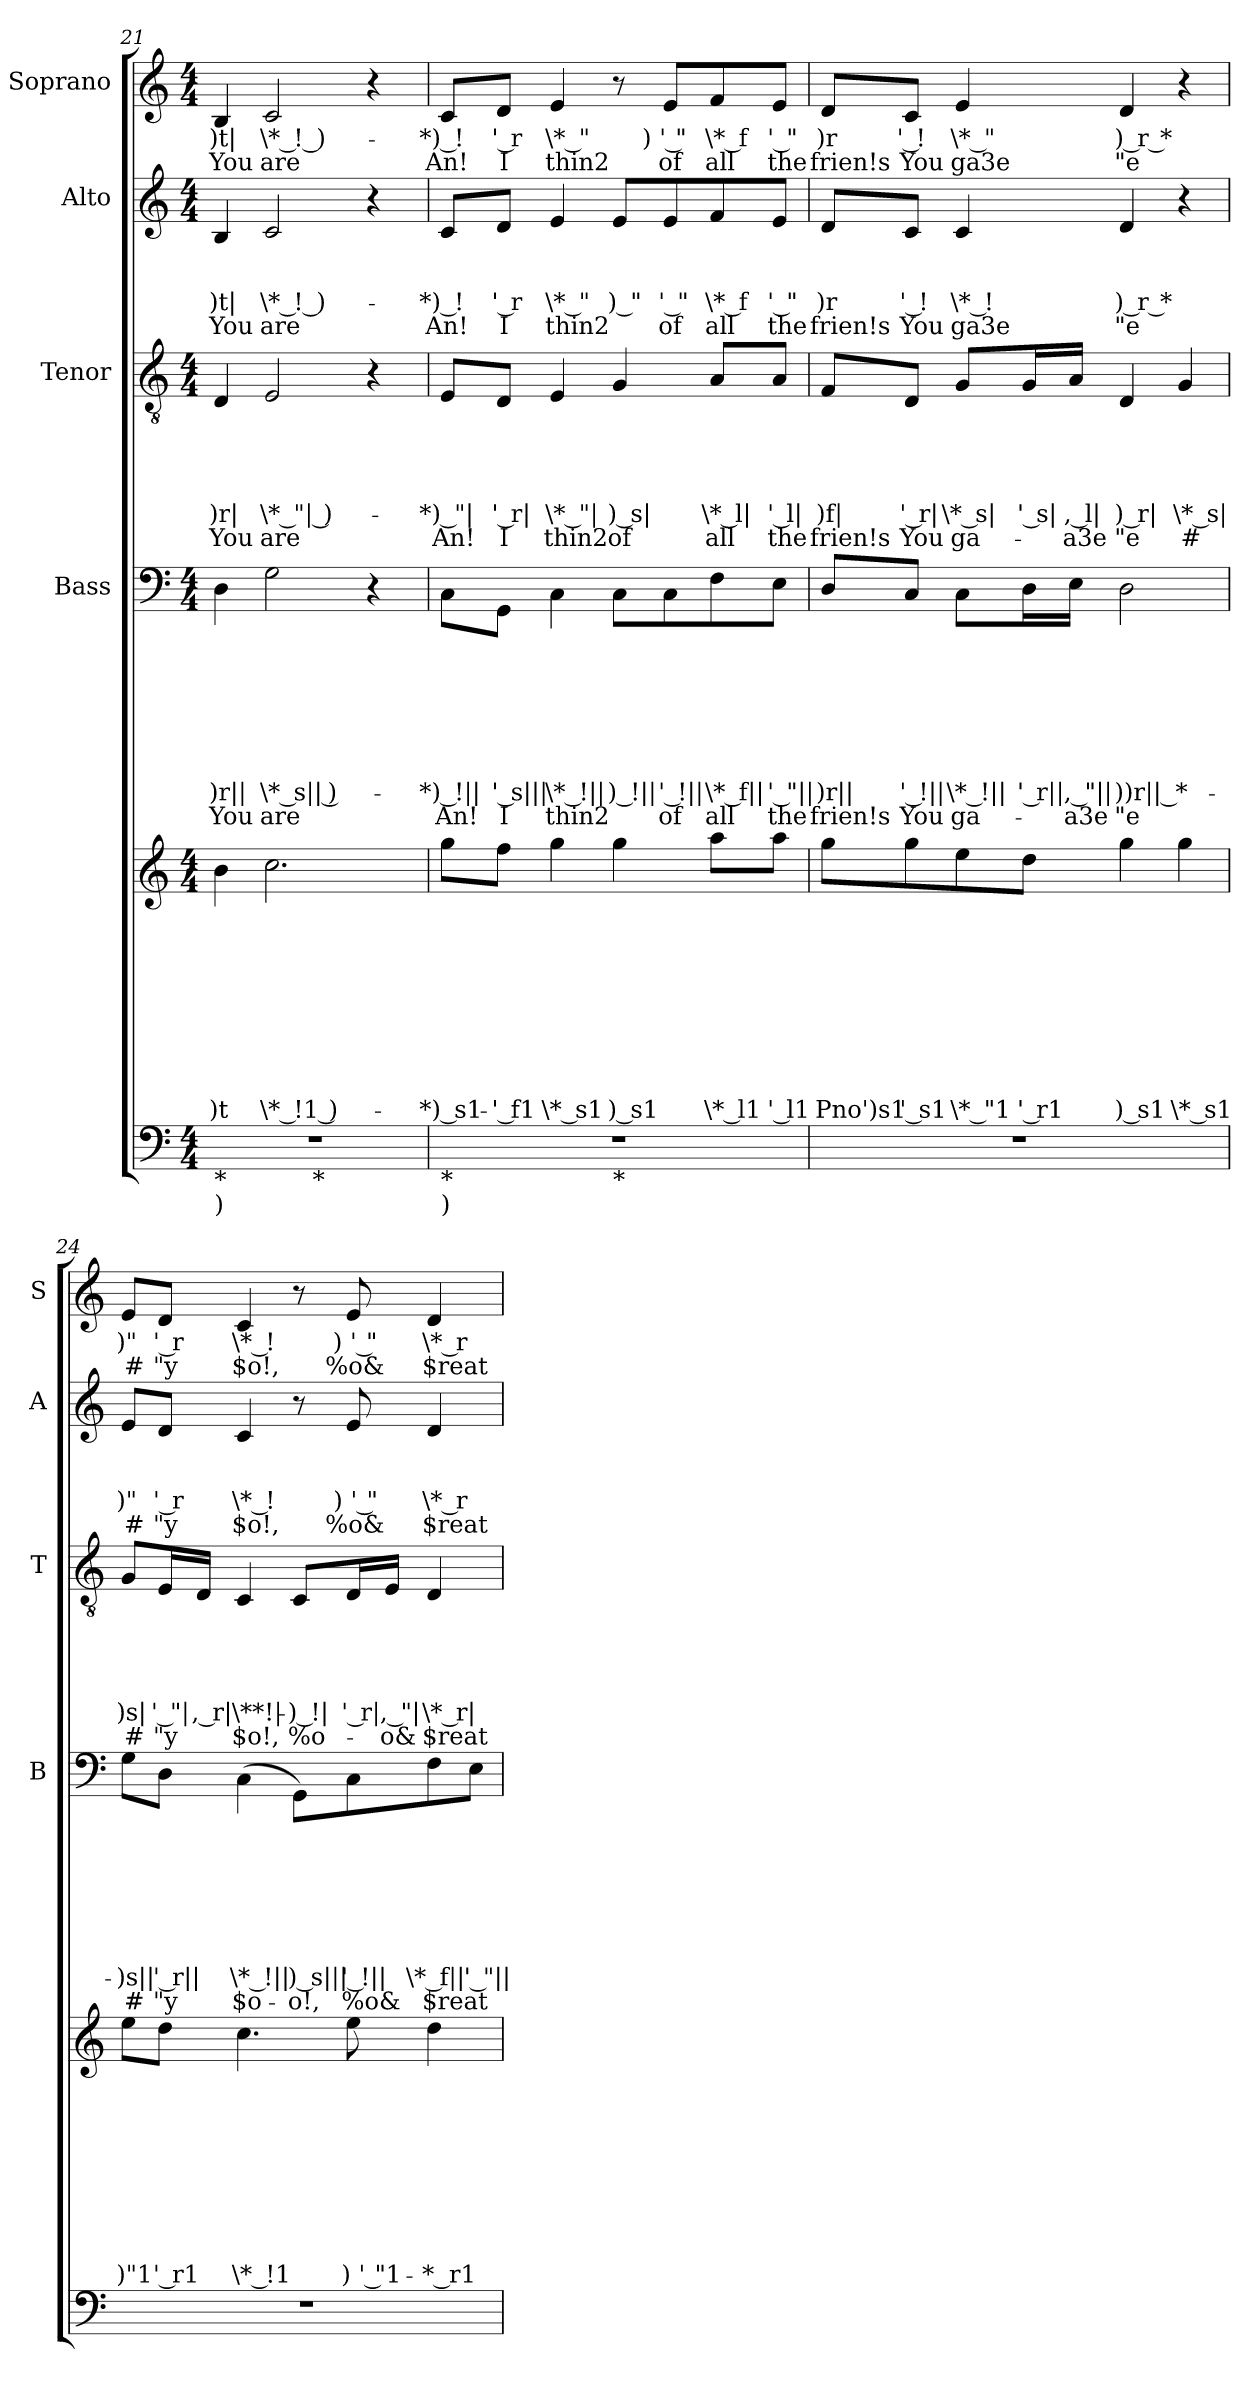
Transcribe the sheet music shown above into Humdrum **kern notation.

**kern	**kern	**text	**text	**text	**text	**text	**text	**text	**text	**text	**kern	**text	**text	**text	**text	**text	**text	**text	**text	**kern	**text	**text	**text	**text	**text	**text	**kern	**text	**text	**text	**text	**kern	**text	**text
*part5	*part5	*part5	*part5	*part5	*part5	*part5	*part5	*part5	*part5	*part5	*part4	*part4	*part4	*part4	*part4	*part4	*part4	*part4	*part4	*part3	*part3	*part3	*part3	*part3	*part3	*part3	*part2	*part2	*part2	*part2	*part2	*part1	*part1	*part1
*staff6	*staff5	*staff5	*staff5	*staff5	*staff5	*staff5	*staff5	*staff5	*staff5	*staff5	*staff4	*staff4	*staff4	*staff4	*staff4	*staff4	*staff4	*staff4	*staff4	*staff3	*staff3	*staff3	*staff3	*staff3	*staff3	*staff3	*staff2	*staff2	*staff2	*staff2	*staff2	*staff1	*staff1	*staff1
*	*	*	*	*	*	*	*	*	*	*	*I"Bass	*	*	*	*	*	*	*	*	*I"Tenor	*	*	*	*	*	*	*I"Alto	*	*	*	*	*I"Soprano	*	*
*	*	*	*	*	*	*	*	*	*	*	*I'B	*	*	*	*	*	*	*	*	*I'T	*	*	*	*	*	*	*I'A	*	*	*	*	*I'S	*	*
*clefF4	*clefG2	*	*	*	*	*	*	*	*	*	*clefF4	*	*	*	*	*	*	*	*	*clefGv2	*	*	*	*	*	*	*clefG2	*	*	*	*	*clefG2	*	*
*k[]	*k[]	*	*	*	*	*	*	*	*	*	*k[]	*	*	*	*	*	*	*	*	*k[]	*	*	*	*	*	*	*k[]	*	*	*	*	*k[]	*	*
*C:	*C:	*	*	*	*	*	*	*	*	*	*C:	*	*	*	*	*	*	*	*	*C:	*	*	*	*	*	*	*C:	*	*	*	*	*C:	*	*
*M4/4	*M4/4	*	*	*	*	*	*	*	*	*	*M4/4	*	*	*	*	*	*	*	*	*M4/4	*	*	*	*	*	*	*M4/4	*	*	*	*	*M4/4	*	*
=21	=21	=21	=21	=21	=21	=21	=21	=21	=21	=21	=21	=21	=21	=21	=21	=21	=21	=21	=21	=21	=21	=21	=21	=21	=21	=21	=21	=21	=21	=21	=21	=21	=21	=21
*^	*	*	*	*	*	*	*	*	*	*	*	*	*	*	*	*	*	*	*	*	*	*	*	*	*	*	*	*	*	*	*	*	*	*
!LO:TX:b:t=*	!	!	!	!	!	!	!	!	!	!	!	!	!	!	!	!	!	!	!	!	!	!	!	!	!	!	!	!	!	!	!	!	!	!	!
!LO:TX:b:t=)	!	!	!	!	!	!	!	!	!	!	!	!	!	!	!	!	!	!	!	!	!	!	!	!	!	!	!	!	!	!	!	!	!	!	!
!	!	!	!	!	!	!	!	!	!	!	!LO:LY:b:rj	!	!	!	!	!	!	!	!LO:LY:b:rj	!LO:LY:b:rj	!	!	!	!	!	!LO:LY:b:rj	!LO:LY:b:rj	!	!	!	!LO:LY:b:rj	!LO:LY:b:rj	!	!LO:LY:b:rj	!LO:LY:b:rj
*	*^	*^	*	*	*	*	*	*	*	*	*	*	*	*	*	*	*	*	*	*	*	*	*	*	*	*	*	*	*	*	*	*	*	*	*
4ryy	1r	4...ryy	4b\	4ryy	.	.	.	.	.	.	.	.	)t	4D\	.	.	.	.	.	.	)r||	You	4D/	.	.	.	.	)r|	You	4B/	.	.	)t|	You	4B/	)t|	You
!	!	!	!	!	!	!	!	!	!	!	!	!	!LO:LY:b:rj	!	!	!	!	!	!	!	!LO:LY:b:rj	!LO:LY:b:rj	!	!	!	!	!	!LO:LY:b:rj	!LO:LY:b:rj	!	!	!	!LO:LY:b:rj	!LO:LY:b:rj	!	!LO:LY:b:rj	!LO:LY:b:rj
2.ryy	.	.	2.cc\	2.ryy	.	.	.	.	.	.	.	.	\* !1 )-	2G\	.	.	.	.	.	.	\* s|| )-	are	2E/	.	.	.	.	\* "| )-	are	2c/	.	.	\* ! )-	are	2c/	\* ! )-	are
!	!	!LO:TX:b:t=*	!	!	!	!	!	!	!	!	!	!	!	!	!	!	!	!	!	!	!	!	!	!	!	!	!	!	!	!	!	!	!	!	!	!	!
.	.	2ryy	.	.	.	.	.	.	.	.	.	.	.	.	.	.	.	.	.	.	.	.	.	.	.	.	.	.	.	.	.	.	.	.	.	.	.
.	.	.	.	.	.	.	.	.	.	.	.	.	.	4r	.	.	.	.	.	.	.	.	4r	.	.	.	.	.	.	4r	.	.	.	.	4r	.	.
.	.	32ryy	.	.	.	.	.	.	.	.	.	.	.	.	.	.	.	.	.	.	.	.	.	.	.	.	.	.	.	.	.	.	.	.	.	.	.
=22	=22	=22	=22	=22	=22	=22	=22	=22	=22	=22	=22	=22	=22	=22	=22	=22	=22	=22	=22	=22	=22	=22	=22	=22	=22	=22	=22	=22	=22	=22	=22	=22	=22	=22	=22	=22	=22
!LO:TX:b:t=*	!	!	!	!	!	!	!	!	!	!	!	!	!	!	!	!	!	!	!	!	!	!	!	!	!	!	!	!	!	!	!	!	!	!	!	!	!
!LO:TX:b:t=)	!	!	!	!	!	!	!	!	!	!	!	!	!	!	!	!	!	!	!	!	!	!	!	!	!	!	!	!	!	!	!	!	!	!	!	!	!
!	!	!	!	!	!	!	!	!	!	!	!	!	!LO:LY:b:rj	!	!	!	!	!	!	!	!LO:LY:b:rj	!LO:LY:b:rj	!	!	!	!	!	!LO:LY:b:rj	!LO:LY:b:rj	!	!	!	!LO:LY:b:rj	!LO:LY:b:rj	!	!LO:LY:b:rj	!LO:LY:b:rj
4ryy	1r	2ryy	8gg\L	4ryy	.	.	.	.	.	.	.	.	-*) s1-	8C\L	.	.	.	.	.	.	-*) !||	An!	8E/L	.	.	.	.	-*) "|	An!	8c/L	.	.	-*) !	An!	8c/L	-*) !	An!
!	!	!	!	!	!	!	!	!	!	!	!	!	!LO:LY:b:rj	!	!	!	!	!	!	!	!LO:LY:b:rj	!LO:LY:b:rj	!	!	!	!	!	!LO:LY:b:rj	!LO:LY:b:rj	!	!	!	!LO:LY:b:rj	!LO:LY:b:rj	!	!LO:LY:b:rj	!LO:LY:b:rj
.	.	.	8ff\J	.	.	.	.	.	.	.	.	.	-' f1	8GG\J	.	.	.	.	.	.	' s|||	I	8D/J	.	.	.	.	' r|	I	8d/J	.	.	' r	I	8d/J	' r	I
!	!	!	!	!	!	!	!	!	!	!	!	!	!LO:LY:b:rj	!	!	!	!	!	!	!	!LO:LY:b:rj	!LO:LY:b:rj	!	!	!	!	!	!LO:LY:b:rj	!LO:LY:b:rj	!	!	!	!LO:LY:b:rj	!LO:LY:b:rj	!	!LO:LY:b:rj	!LO:LY:b:rj
2.ryy	.	.	4gg\	2.ryy	.	.	.	.	.	.	.	.	\* s1	4C\	.	.	.	.	.	.	\* !||	thin2	4E/	.	.	.	.	\* "|	thin2	4e/	.	.	\* "	thin2	4e/	\* "	thin2
!	!	!LO:TX:b:t=*	!	!	!	!	!	!	!	!	!	!	!	!	!	!	!	!	!	!	!	!	!	!	!	!	!	!	!	!	!	!	!	!	!	!	!
!	!	!	!	!	!	!	!	!	!	!	!	!	!LO:LY:b:rj	!	!	!	!	!	!	!	!LO:LY:b:rj	!	!	!	!	!	!	!LO:LY:b:rj	!LO:LY:b:rj	!	!	!	!LO:LY:b:rj	!	!	!	!
.	.	2ryy	4gg\	.	.	.	.	.	.	.	.	.	) s1	8C\L	.	.	.	.	.	.	) !||	.	4G/	.	.	.	.	) s|	of	8e/L	.	.	) "	.	8r	.	.
!	!	!	!	!	!	!	!	!	!	!	!	!	!	!	!	!	!	!	!	!	!LO:LY:b:rj	!LO:LY:b:rj	!	!	!	!	!	!	!	!	!	!	!LO:LY:b:rj	!LO:LY:b:rj	!	!LO:LY:b:rj	!LO:LY:b:rj
.	.	.	.	.	.	.	.	.	.	.	.	.	.	8C\	.	.	.	.	.	.	' !||	of	.	.	.	.	.	.	.	8e/	.	.	' "	of	8e/L	) ' "	of
!	!	!	!	!	!	!	!	!	!	!	!	!	!LO:LY:b:rj	!	!	!	!	!	!	!	!LO:LY:b:rj	!LO:LY:b:rj	!	!	!	!	!	!LO:LY:b:rj	!LO:LY:b:rj	!	!	!	!LO:LY:b:rj	!LO:LY:b:rj	!	!LO:LY:b:rj	!LO:LY:b:rj
.	.	.	8aa\L	.	.	.	.	.	.	.	.	.	\* l1	8F\	.	.	.	.	.	.	\* f||	all	8A/L	.	.	.	.	\* l|	all	8f/	.	.	\* f	all	8f/	\* f	all
!	!	!	!	!	!	!	!	!	!	!	!	!	!LO:LY:b:rj	!	!	!	!	!	!	!	!LO:LY:b:rj	!LO:LY:b:rj	!	!	!	!	!	!LO:LY:b:rj	!LO:LY:b:rj	!	!	!	!LO:LY:b:rj	!LO:LY:b:rj	!	!LO:LY:b:rj	!LO:LY:b:rj
.	.	.	8aa\J	.	.	.	.	.	.	.	.	.	' l1	8E\J	.	.	.	.	.	.	' "||	the	8A/J	.	.	.	.	' l|	the	8e/J	.	.	' "	the	8e/J	' "	the
*	*	*	*v	*v	*	*	*	*	*	*	*	*	*	*	*	*	*	*	*	*	*	*	*	*	*	*	*	*	*	*	*	*	*	*	*	*	*
!!LO:LB:g=z
=23	=23	=23	=23	=23	=23	=23	=23	=23	=23	=23	=23	=23	=23	=23	=23	=23	=23	=23	=23	=23	=23	=23	=23	=23	=23	=23	=23	=23	=23	=23	=23	=23	=23	=23	=23	=23
!	!	!	!	!	!	!	!	!	!	!	!	!LO:LY:b:rj	!	!	!	!	!	!	!	!LO:LY:b:rj	!LO:LY:b:rj	!	!	!	!	!	!LO:LY:b:rj	!LO:LY:b:rj	!	!	!	!LO:LY:b:rj	!LO:LY:b:rj	!	!LO:LY:b:rj	!LO:LY:b:rj
*v	*v	*v	*	*	*	*	*	*	*	*	*	*	*	*	*	*	*	*	*	*	*	*	*	*	*	*	*	*	*	*	*	*	*	*	*	*
1r	8gg\L	.	.	.	.	.	.	.	.	Pno')s1	8D/L	.	.	.	.	.	.	)r||	frien!s	8F/L	.	.	.	.	)f|	frien!s	8d/L	.	.	)r	frien!s	8d/L	)r	frien!s
!	!	!	!	!	!	!	!	!	!	!LO:LY:b:rj	!	!	!	!	!	!	!	!LO:LY:b:rj	!LO:LY:b:rj	!	!	!	!	!	!LO:LY:b:rj	!LO:LY:b:rj	!	!	!	!LO:LY:b:rj	!LO:LY:b:rj	!	!LO:LY:b:rj	!LO:LY:b:rj
.	8gg\	.	.	.	.	.	.	.	.	' s1	8C/J	.	.	.	.	.	.	' !||	You	8D/J	.	.	.	.	' r|	You	8c/J	.	.	' !	You	8c/J	' !	You
!	!	!	!	!	!	!	!	!	!	!LO:LY:b:rj	!	!	!	!	!	!	!	!LO:LY:b:rj	!LO:LY:b:rj	!	!	!	!	!	!LO:LY:b:rj	!LO:LY:b:rj	!	!	!	!LO:LY:b:rj	!LO:LY:b:rj	!	!LO:LY:b:rj	!LO:LY:b:rj
.	8ee\	.	.	.	.	.	.	.	.	\* "1	8C\L	.	.	.	.	.	.	\* !||	ga-	8G/L	.	.	.	.	\* s|	ga-	4c/	.	.	\* !	ga3e	4e/	\* "	ga3e
!	!	!	!	!	!	!	!	!	!	!LO:LY:b:rj	!	!	!	!	!	!	!	!LO:LY:b:rj	!	!	!	!	!	!	!LO:LY:b:rj	!	!	!	!	!	!	!	!	!
.	8dd\J	.	.	.	.	.	.	.	.	' r1	16D\L	.	.	.	.	.	.	' r||	.	16G/L	.	.	.	.	' s|	.	.	.	.	.	.	.	.	.
!	!	!	!	!	!	!	!	!	!	!	!	!	!	!	!	!	!	!LO:LY:b:rj	!LO:LY:b:rj	!	!	!	!	!	!LO:LY:b:rj	!LO:LY:b:rj	!	!	!	!	!	!	!	!
.	.	.	.	.	.	.	.	.	.	.	16E\JJ	.	.	.	.	.	.	, "||	-a3e	16A/JJ	.	.	.	.	, l|	-a3e	.	.	.	.	.	.	.	.
!	!	!	!	!	!	!	!	!	!	!LO:LY:b:rj	!	!	!	!	!	!	!	!LO:LY:b:rj	!LO:LY:b:rj	!	!	!	!	!	!LO:LY:b:rj	!LO:LY:b:rj	!	!	!	!LO:LY:b:rj	!LO:LY:b:rj	!	!LO:LY:b:rj	!LO:LY:b:rj
.	4gg\	.	.	.	.	.	.	.	.	) s1	2D\	.	.	.	.	.	.	))­r|| *-	"e	4D/	.	.	.	.	) ­r|	"e	4d/	.	.	) r *	"e	4d/	) r *	"e
!	!	!	!	!	!	!	!	!	!	!LO:LY:b:rj	!	!	!	!	!	!	!	!	!	!	!	!	!	!	!LO:LY:b:rj	!LO:LY:b:rj	!	!	!	!	!	!	!	!
.	4gg\	.	.	.	.	.	.	.	.	\* s1	.	.	.	.	.	.	.	.	.	4G/	.	.	.	.	\* s|	#	4r	.	.	.	.	4r	.	.
=24	=24	=24	=24	=24	=24	=24	=24	=24	=24	=24	=24	=24	=24	=24	=24	=24	=24	=24	=24	=24	=24	=24	=24	=24	=24	=24	=24	=24	=24	=24	=24	=24	=24	=24
!	!	!	!	!	!	!	!	!	!	!LO:LY:b:rj	!	!	!	!	!	!	!	!LO:LY:b:rj	!LO:LY:b:rj	!	!	!	!	!	!LO:LY:b:rj	!LO:LY:b:rj	!	!	!	!LO:LY:b:rj	!LO:LY:b:rj	!	!LO:LY:b:rj	!LO:LY:b:rj
1r	8ee\L	.	.	.	.	.	.	.	.	)"1	8G\L	.	.	.	.	.	.	-)s||	#	8G/L	.	.	.	.	)s|	#	8e/L	.	.	)"	#	8e/L	)"	#
!	!	!	!	!	!	!	!	!	!	!LO:LY:b:rj	!	!	!	!	!	!	!	!LO:LY:b:rj	!LO:LY:b:rj	!	!	!	!	!	!LO:LY:b:rj	!LO:LY:b:rj	!	!	!	!LO:LY:b:rj	!LO:LY:b:rj	!	!LO:LY:b:rj	!LO:LY:b:rj
.	8dd\J	.	.	.	.	.	.	.	.	' r1	8D\J	.	.	.	.	.	.	' r||	"y	16E/L	.	.	.	.	' "|	"y	8d/J	.	.	' r	"y	8d/J	' r	"y
!	!	!	!	!	!	!	!	!	!	!	!	!	!	!	!	!	!	!	!	!	!	!	!	!	!LO:LY:b:rj	!	!	!	!	!	!	!	!	!
.	.	.	.	.	.	.	.	.	.	.	.	.	.	.	.	.	.	.	.	16D/JJ	.	.	.	.	, r|	.	.	.	.	.	.	.	.	.
!	!	!	!	!	!	!	!	!	!	!LO:LY:b:rj	!	!	!	!	!	!	!	!LO:LY:b:rj	!LO:LY:b:rj	!	!	!	!	!	!LO:LY:b:rj	!LO:LY:b:rj	!	!	!	!LO:LY:b:rj	!LO:LY:b:rj	!	!LO:LY:b:rj	!LO:LY:b:rj
.	4.cc\	.	.	.	.	.	.	.	.	\* !1	(>4C\	.	.	.	.	.	.	\* !||	$o-	4C/	.	.	.	.	\**!|-	$o!,	4c/	.	.	\* !	$o!,	4c/	\* !	$o!,
!	!	!	!	!	!	!	!	!	!	!	!	!	!	!	!	!	!	!LO:LY:b:rj	!LO:LY:b:rj	!	!	!	!	!	!LO:LY:b:rj	!LO:LY:b:rj	!	!	!	!	!	!	!	!
.	.	.	.	.	.	.	.	.	.	.	8GG\L)	.	.	.	.	.	.	) s|||	-o!,	8C/L	.	.	.	.	-) !|	%o-	8r	.	.	.	.	8r	.	.
!	!	!	!	!	!	!	!	!	!	!LO:LY:b:rj	!	!	!	!	!	!	!	!LO:LY:b:rj	!LO:LY:b:rj	!	!	!	!	!	!LO:LY:b:rj	!	!	!	!	!LO:LY:b:rj	!LO:LY:b:rj	!	!LO:LY:b:rj	!LO:LY:b:rj
.	8ee\	.	.	.	.	.	.	.	.	) ' "1-	8C\	.	.	.	.	.	.	' !||	%o&	16D/L	.	.	.	.	' r|	.	8e/	.	.	) ' "	%o&	8e/	) ' "	%o&
!	!	!	!	!	!	!	!	!	!	!	!	!	!	!	!	!	!	!	!	!	!	!	!	!	!LO:LY:b:rj	!LO:LY:b:rj	!	!	!	!	!	!	!	!
.	.	.	.	.	.	.	.	.	.	.	.	.	.	.	.	.	.	.	.	16E/JJ	.	.	.	.	, "|	-o&	.	.	.	.	.	.	.	.
!	!	!	!	!	!	!	!	!	!	!LO:LY:b:rj	!	!	!	!	!	!	!	!LO:LY:b:rj	!LO:LY:b:rj	!	!	!	!	!	!LO:LY:b:rj	!LO:LY:b:rj	!	!	!	!LO:LY:b:rj	!LO:LY:b:rj	!	!LO:LY:b:rj	!LO:LY:b:rj
.	4dd\	.	.	.	.	.	.	.	.	-* r1	8F\	.	.	.	.	.	.	\* f||	$reat	4D/	.	.	.	.	\* ­r|	$reat	4d/	.	.	\* r	$reat	4d/	\* r	$reat
!	!	!	!	!	!	!	!	!	!	!	!	!	!	!	!	!	!	!LO:LY:b:rj	!	!	!	!	!	!	!	!	!	!	!	!	!	!	!	!
.	.	.	.	.	.	.	.	.	.	.	8E\J	.	.	.	.	.	.	' "||	.	.	.	.	.	.	.	.	.	.	.	.	.	.	.	.
=	=	=	=	=	=	=	=	=	=	=	=	=	=	=	=	=	=	=	=	=	=	=	=	=	=	=	=	=	=	=	=	=	=	=
*-	*-	*-	*-	*-	*-	*-	*-	*-	*-	*-	*-	*-	*-	*-	*-	*-	*-	*-	*-	*-	*-	*-	*-	*-	*-	*-	*-	*-	*-	*-	*-	*-	*-	*-
